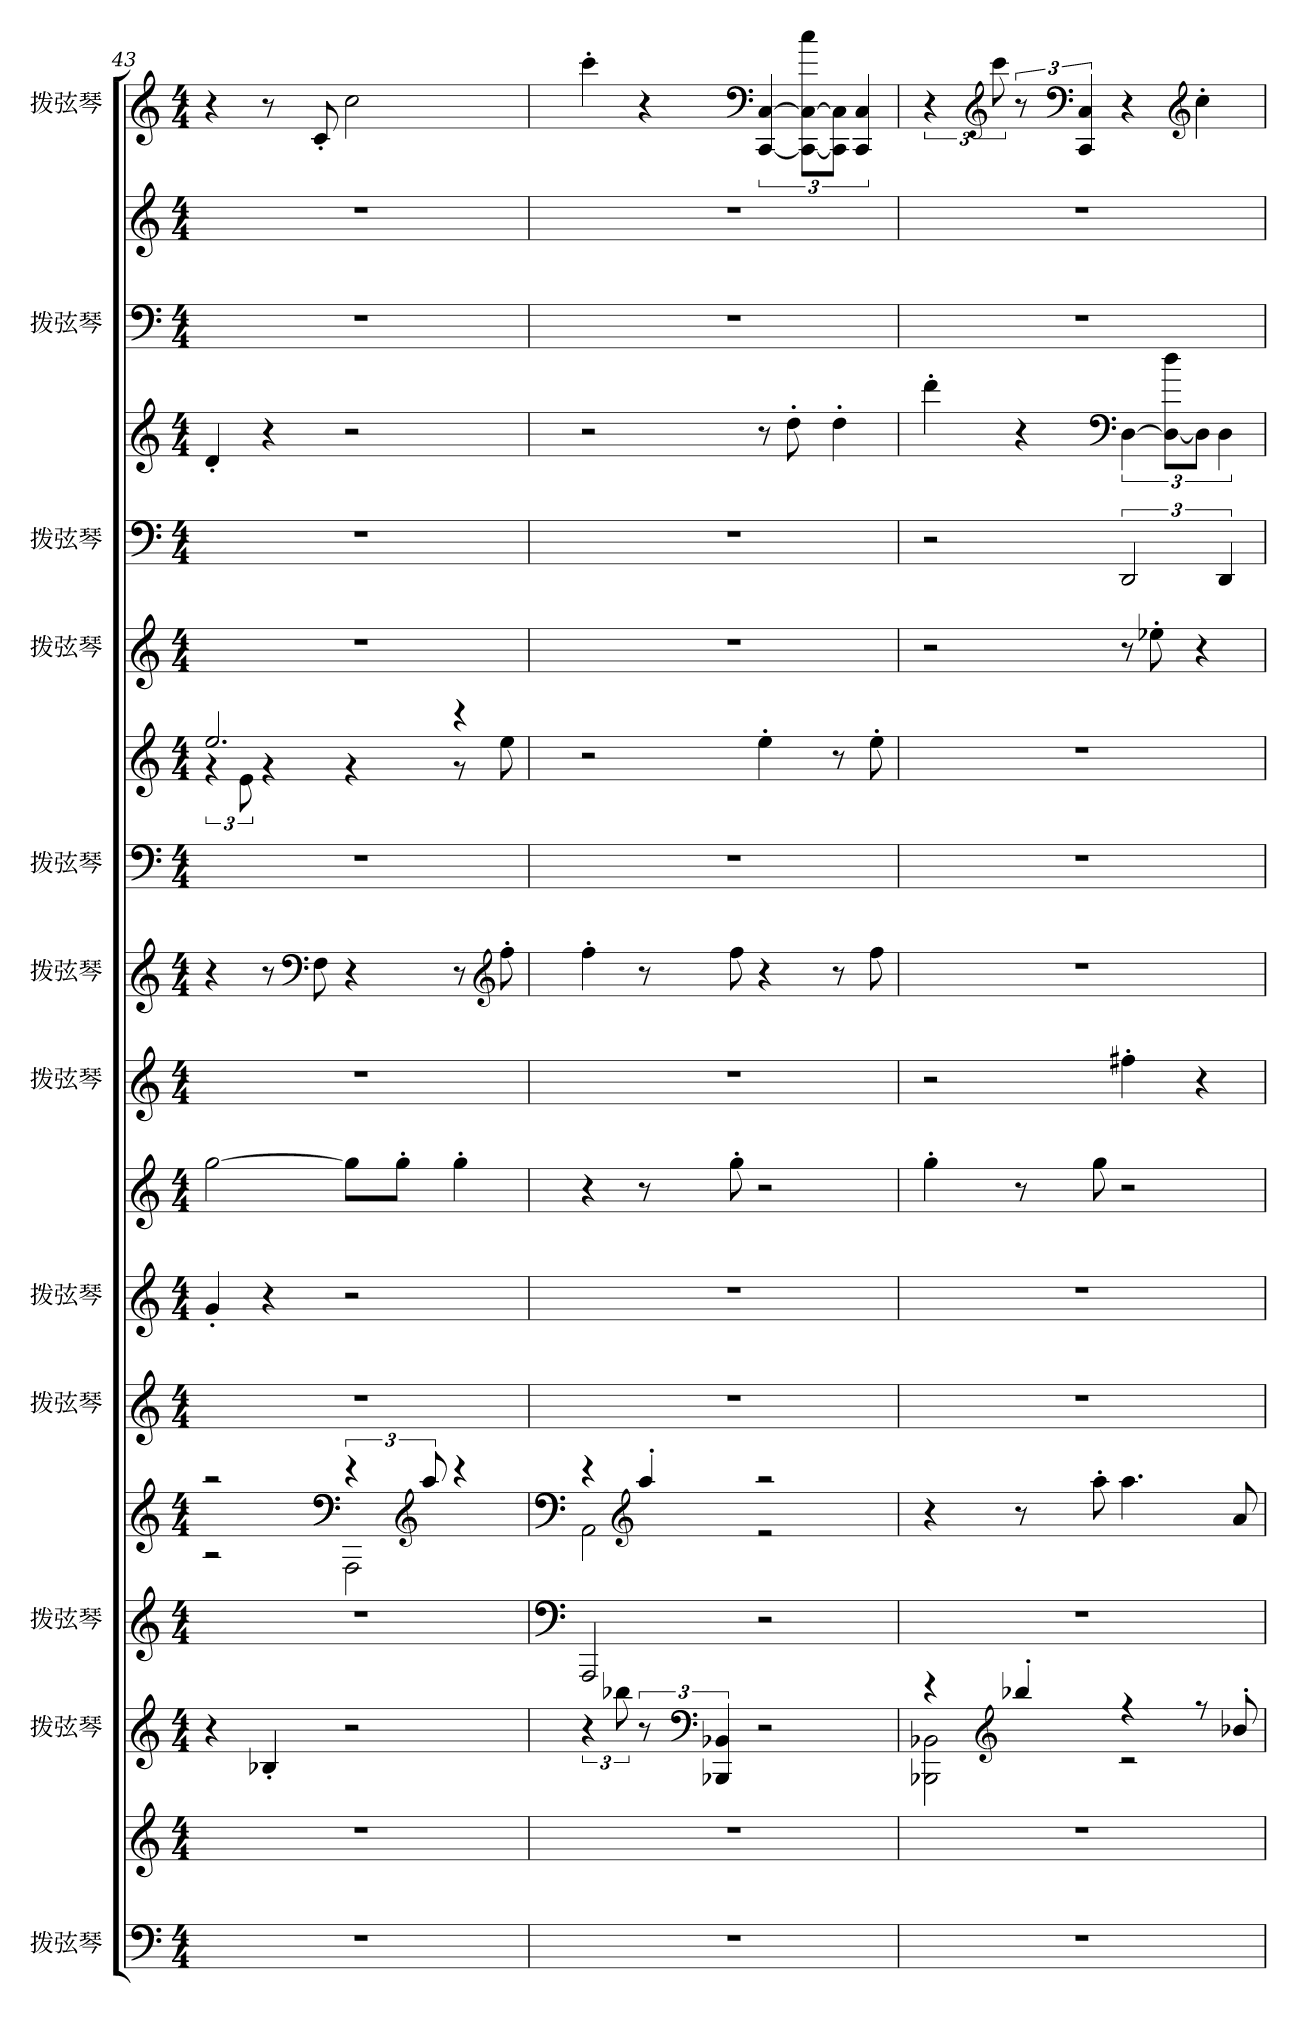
**kern	**kern	**kern	**kern	**kern	**kern	**kern	**kern	**kern	**kern	**kern	**kern	**kern	**kern	**kern	**kern	**kern	**kern
*part12	*part12	*part11	*part10	*part10	*part9	*part8	*part8	*part7	*part6	*part5	*part5	*part4	*part3	*part3	*part2	*part2	*part1
*staff18	*staff17	*staff16	*staff15	*staff14	*staff13	*staff12	*staff11	*staff10	*staff9	*staff8	*staff7	*staff6	*staff5	*staff4	*staff3	*staff2	*staff1
*I"拨弦琴	*	*I"拨弦琴	*I"拨弦琴	*	*I"拨弦琴	*I"拨弦琴	*	*I"拨弦琴	*I"拨弦琴	*I"拨弦琴	*	*I"拨弦琴	*I"拨弦琴	*	*I"拨弦琴	*	*I"拨弦琴
*clefF4	*clefG2	*clefG2	*clefG2	*clefG2	*clefG2	*clefG2	*clefG2	*clefG2	*clefG2	*clefF4	*clefG2	*clefG2	*clefF4	*clefG2	*clefF4	*clefG2	*clefG2
*k[]	*k[]	*k[]	*k[]	*k[]	*k[]	*k[]	*k[]	*k[]	*k[]	*k[]	*k[]	*k[]	*k[]	*k[]	*k[]	*k[]	*k[]
*M4/4	*M4/4	*M4/4	*M4/4	*M4/4	*M4/4	*M4/4	*M4/4	*M4/4	*M4/4	*M4/4	*M4/4	*M4/4	*M4/4	*M4/4	*M4/4	*M4/4	*M4/4
=43	=43	=43	=43	=43	=43	=43	=43	=43	=43	=43	=43	=43	=43	=43	=43	=43	=43
*	*	*	*	*^	*	*	*	*	*	*	*^	*	*	*	*	*	*
1r	1r	4r	1r	2r	2r	1r	4g'/	[2gg\	1r	4r	1r	2.ee/	6r	1r	1r	4d'/	1r	1r	4r
.	.	.	.	.	.	.	.	.	.	.	.	.	12e\	.	.	.	.	.	.
.	.	4B-X'/	.	.	.	.	4r	.	.	8r	.	.	4r	.	.	4r	.	.	8r
*	*	*	*	*	*	*	*	*	*	*clefF4	*	*	*	*	*	*	*	*	*
.	.	.	.	.	.	.	.	.	.	8F\	.	.	.	.	.	.	.	.	8c'/
*	*	*	*	*clefF4	*	*	*	*	*	*	*	*	*	*	*	*	*	*	*
.	.	2r	.	6r	2AAA\	.	2r	8gg\L]	.	4r	.	.	4r	.	.	2r	.	.	2cc\
.	.	.	.	.	.	.	.	8gg'\J	.	.	.	.	.	.	.	.	.	.	.
*	*	*	*	*clefG2	*	*	*	*	*	*	*	*	*	*	*	*	*	*	*
.	.	.	.	12aa/	.	.	.	.	.	.	.	.	.	.	.	.	.	.	.
.	.	.	.	4r	.	.	.	4gg'\	.	8r	.	4r	8r	.	.	.	.	.	.
*	*	*	*	*	*	*	*	*	*	*clefG2	*	*	*	*	*	*	*	*	*
.	.	.	.	.	.	.	.	.	.	8ff'\	.	.	8ee\	.	.	.	.	.	.
*	*	*	*	*	*	*	*	*	*	*	*	*v	*v	*	*	*	*	*	*
!!LO:PB:g=z
=44	=44	=44	=44	=44	=44	=44	=44	=44	=44	=44	=44	=44	=44	=44	=44	=44	=44	=44
*	*	*	*clefF4	*clefF4	*	*	*	*	*	*	*	*	*	*	*	*	*	*
1r	1r	6r	2AAA/	4r	2AA\	1r	1r	4r	1r	4ff'\	1r	2r	1r	1r	2r	1r	1r	4ccc'\
.	.	12bb-X\	.	.	.	.	.	.	.	.	.	.	.	.	.	.	.	.
*	*	*	*	*clefG2	*	*	*	*	*	*	*	*	*	*	*	*	*	*
.	.	12r	.	4aa'/	.	.	.	8r	.	8r	.	.	.	.	.	.	.	4r
*	*	*clefF4	*	*	*	*	*	*	*	*	*	*	*	*	*	*	*	*
.	.	6BBB-X/ 6BB-X/	.	.	.	.	.	.	.	.	.	.	.	.	.	.	.	.
.	.	.	.	.	.	.	.	8gg'\	.	8ff\	.	.	.	.	.	.	.	.
*	*	*	*	*	*	*	*	*	*	*	*	*	*	*	*	*	*	*clefF4
.	.	2r	2r	2r	2r	.	.	2r	.	4r	.	4ee'\	.	.	8r	.	.	[6CC/ [6C/
.	.	.	.	.	.	.	.	.	.	.	.	.	.	.	8dd'\	.	.	.
.	.	.	.	.	.	.	.	.	.	.	.	.	.	.	.	.	.	12CC\_ 12C\_ 12cc\L
.	.	.	.	.	.	.	.	.	.	8r	.	8r	.	.	4dd'\	.	.	12CC\] 12C\]J
.	.	.	.	.	.	.	.	.	.	.	.	.	.	.	.	.	.	6CC/ 6C/
.	.	.	.	.	.	.	.	.	.	8ff\	.	8ee'\	.	.	.	.	.	.
*	*	*	*	*v	*v	*	*	*	*	*	*	*	*	*	*	*	*	*
=45	=45	=45	=45	=45	=45	=45	=45	=45	=45	=45	=45	=45	=45	=45	=45	=45	=45
*	*	*^	*	*	*	*	*	*	*	*	*	*	*	*	*	*	*
1r	1r	4r	2BBB-X\ 2BB-X\	1r	4r	1r	1r	4gg'\	2r	1r	1r	1r	2r	2r	4ddd'\	1r	1r	6r
*	*	*	*	*	*	*	*	*	*	*	*	*	*	*	*	*	*	*clefG2
.	.	.	.	.	.	.	.	.	.	.	.	.	.	.	.	.	.	12ccc\
*	*	*clefG2	*	*	*	*	*	*	*	*	*	*	*	*	*	*	*	*
.	.	4bb-X'/	.	.	8r	.	.	8r	.	.	.	.	.	.	4r	.	.	12r
*	*	*	*	*	*	*	*	*	*	*	*	*	*	*	*	*	*	*clefF4
.	.	.	.	.	.	.	.	.	.	.	.	.	.	.	.	.	.	6CC/ 6C/
.	.	.	.	.	8aa'\	.	.	8gg\	.	.	.	.	.	.	.	.	.	.
*	*	*	*	*	*	*	*	*	*	*	*	*	*	*	*clefF4	*	*	*
.	.	4r	2r	.	4.aa\	.	.	2r	4ff#X'\	.	.	.	8r	3DD/	[6D\	.	.	4r
.	.	.	.	.	.	.	.	.	.	.	.	.	8ee-X'\	.	.	.	.	.
.	.	.	.	.	.	.	.	.	.	.	.	.	.	.	12D\_ 12dd\L	.	.	.
*	*	*	*	*	*	*	*	*	*	*	*	*	*	*	*	*	*	*clefG2
.	.	8r	.	.	.	.	.	.	4r	.	.	.	4r	.	12D\J]	.	.	4cc'\
.	.	.	.	.	.	.	.	.	.	.	.	.	.	6DD/	6D\	.	.	.
.	.	8b-X'/	.	.	8a/	.	.	.	.	.	.	.	.	.	.	.	.	.
*	*	*v	*v	*	*	*	*	*	*	*	*	*	*	*	*	*	*	*
=	=	=	=	=	=	=	=	=	=	=	=	=	=	=	=	=	=
*-	*-	*-	*-	*-	*-	*-	*-	*-	*-	*-	*-	*-	*-	*-	*-	*-	*-
